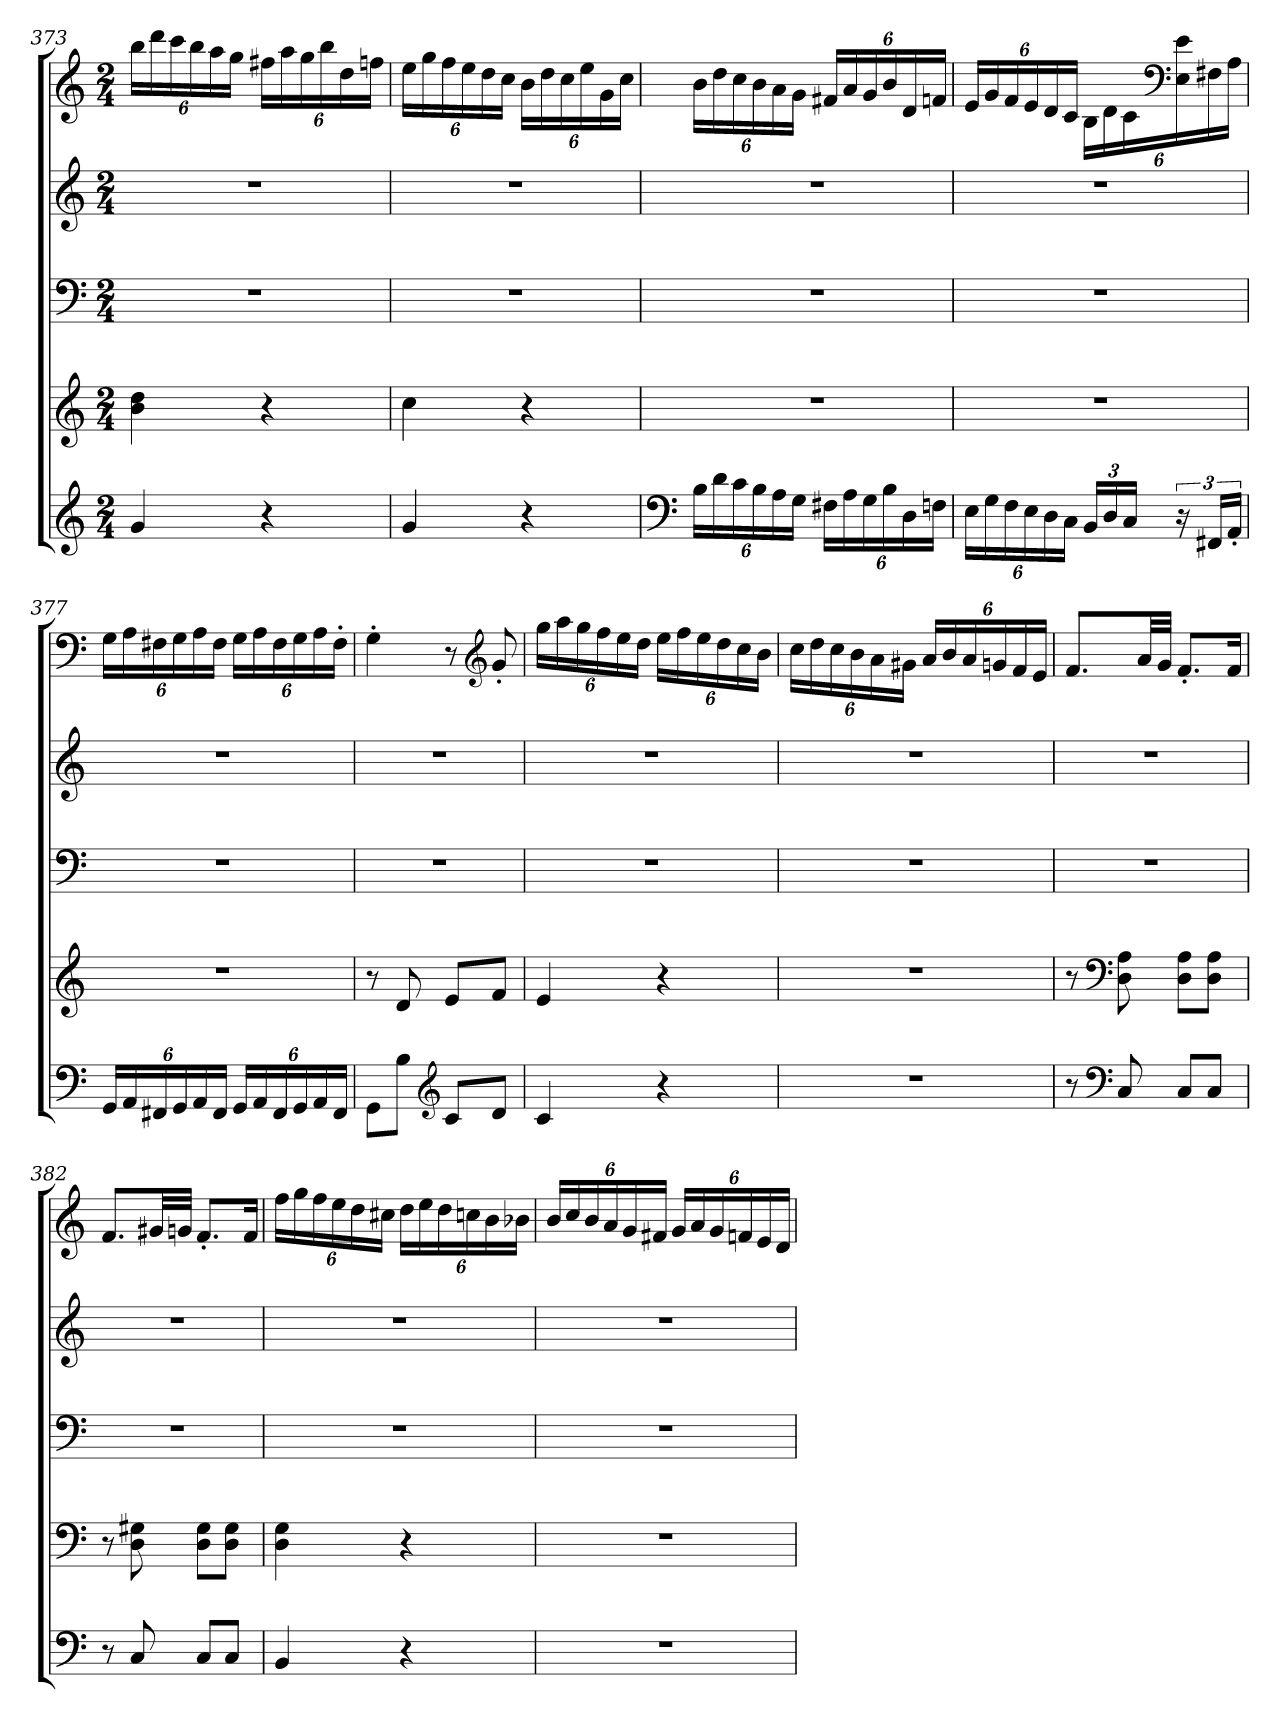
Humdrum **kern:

**kern	**kern	**kern	**kern	**kern
*part5	*part4	*part3	*part2	*part1
*staff5	*staff4	*staff3	*staff2	*staff1
!!LO:LB:g=z
*clefG2	*clefG2	*clefF4	*clefG2	*clefG2
*k[]	*k[]	*k[]	*k[]	*k[]
*M2/4	*M2/4	*M2/4	*M2/4	*M2/4
*MM100	*MM100	*MM100	*MM100	*MM100
*	*	*	*	*Xbrackettup
=373	=373	=373	=373	=373
4g/	4b\ 4dd\	2r	2r	24bb\LL
.	.	.	.	24ddd\
.	.	.	.	24ccc\
.	.	.	.	24bb\
.	.	.	.	24aa\
.	.	.	.	24gg\JJ
4r	4r	.	.	24ff#X\LL
.	.	.	.	24aa\
.	.	.	.	24gg\
.	.	.	.	24bb\
.	.	.	.	24dd\
.	.	.	.	24ffn\JJ
=374	=374	=374	=374	=374
4g/	4cc\	2r	2r	24ee\LL
.	.	.	.	24gg\
.	.	.	.	24ff\
.	.	.	.	24ee\
.	.	.	.	24dd\
.	.	.	.	24cc\JJ
4r	4r	.	.	24b\LL
.	.	.	.	24dd\
.	.	.	.	24cc\
.	.	.	.	24ee\
.	.	.	.	24g\
.	.	.	.	24cc\JJ
=375	=375	=375	=375	=375
*clefF4	*	*	*	*
*Xbrackettup	*	*	*	*
24B\LL	2r	2r	2r	24b\LL
24d\	.	.	.	24dd\
24c\	.	.	.	24cc\
24B\	.	.	.	24b\
24A\	.	.	.	24a\
24G\JJ	.	.	.	24g\JJ
24F#X\LL	.	.	.	24f#X/LL
24A\	.	.	.	24a/
24G\	.	.	.	24g/
24B\	.	.	.	24b/
24D\	.	.	.	24d/
24Fn\JJ	.	.	.	24fn/JJ
!!LO:PB:g=z
=376	=376	=376	=376	=376
24E\LL	2r	2r	2r	24e/LL
24G\	.	.	.	24g/
24F\	.	.	.	24f/
24E\	.	.	.	24e/
24D\	.	.	.	24d/
24C\JJ	.	.	.	24c/JJ
24BB/LL	.	.	.	24B\LL
24D/	.	.	.	24d\
24C/JJ	.	.	.	24c\
*	*	*	*	*clefF4
*brackettup	*	*	*	*
24r	.	.	.	24E\ 24e\
24FF#X/LL	.	.	.	24F#X\
24AA'/JJ	.	.	.	24A\JJ
=377	=377	=377	=377	=377
*Xbrackettup	*	*	*	*
24GG/LL	2r	2r	2r	24G\LL
24AA/	.	.	.	24A\
24FF#X/	.	.	.	24F#X\
24GG/	.	.	.	24G\
24AA/	.	.	.	24A\
24FF#/JJ	.	.	.	24F#\JJ
24GG/LL	.	.	.	24G\LL
24AA/	.	.	.	24A\
24FF#/	.	.	.	24F#\
24GG/	.	.	.	24G\
24AA/	.	.	.	24A\
24FF#/JJ	.	.	.	24F#'\JJ
=378	=378	=378	=378	=378
*	*	*	*	*MM100
8GG\L	8r	2r	2r	4G'\
8B\J	8d/	.	.	.
*clefG2	*	*	*	*
8c/L	8e/L	.	.	8r
*	*	*	*	*clefG2
8d/J	8f/J	.	.	8g'/
!!LO:LB:g=z
=379	=379	=379	=379	=379
*	*	*	*	*MM100
4c/	4e/	2r	2r	24gg\LL
.	.	.	.	24aa\
.	.	.	.	24gg\
.	.	.	.	24ff\
.	.	.	.	24ee\
.	.	.	.	24dd\JJ
4r	4r	.	.	24ee\LL
.	.	.	.	24ff\
.	.	.	.	24ee\
.	.	.	.	24dd\
.	.	.	.	24cc\
.	.	.	.	24b\JJ
=380	=380	=380	=380	=380
2r	2r	2r	2r	24cc\LL
.	.	.	.	24dd\
.	.	.	.	24cc\
.	.	.	.	24b\
.	.	.	.	24a\
.	.	.	.	24g#X\JJ
.	.	.	.	24a/LL
.	.	.	.	24b/
.	.	.	.	24a/
.	.	.	.	24gn/
.	.	.	.	24f/
.	.	.	.	24e/JJ
=381	=381	=381	=381	=381
8r	8r	2r	2r	8.f/L
*clefF4	*clefF4	*	*	*
8C/	8D\ 8A\	.	.	.
.	.	.	.	32a/LL
.	.	.	.	32g/JJJ
8C/L	8D\ 8A\L	.	.	8.f'/L
8C/J	8D\ 8A\J	.	.	.
.	.	.	.	16f/Jk
=382	=382	=382	=382	=382
8r	8r	2r	2r	8.f/L
8C/	8D\ 8G#X\	.	.	.
.	.	.	.	32g#X/LL
.	.	.	.	32gn/JJJ
8C/L	8D\ 8G#\L	.	.	8.f'/L
8C/J	8D\ 8G#\J	.	.	.
.	.	.	.	16f/Jk
!!LO:PB:g=z
=383	=383	=383	=383	=383
*	*	*	*	*MM100
4BB/	4D\ 4G\	2r	2r	24ff\LL
.	.	.	.	24gg\
.	.	.	.	24ff\
.	.	.	.	24ee\
.	.	.	.	24dd\
.	.	.	.	24cc#X\JJ
4r	4r	.	.	24dd\LL
.	.	.	.	24ee\
.	.	.	.	24dd\
.	.	.	.	24ccn\
.	.	.	.	24b\
.	.	.	.	24b-X\JJ
=384	=384	=384	=384	=384
2r	2r	2r	2r	24b/LL
.	.	.	.	24cc/
.	.	.	.	24b/
.	.	.	.	24a/
.	.	.	.	24g/
.	.	.	.	24f#X/JJ
.	.	.	.	24g/LL
.	.	.	.	24a/
.	.	.	.	24g/
.	.	.	.	24fn/
.	.	.	.	24e/
.	.	.	.	24d/JJ
=	=	=	=	=
*-	*-	*-	*-	*-
